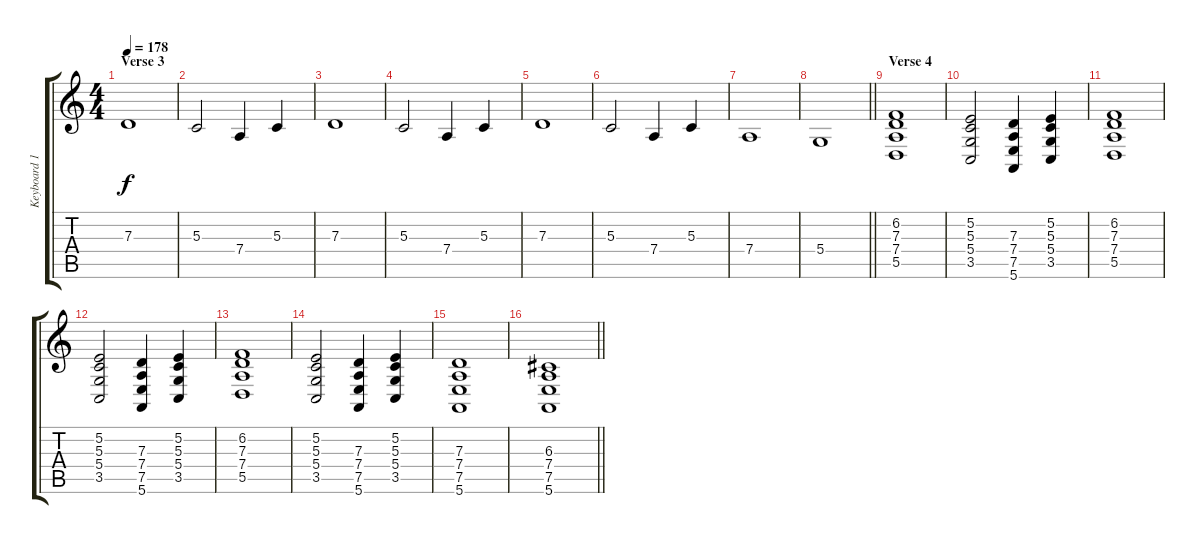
\track ("Keyboard 1" "Keyboard 1") {instrument synthstrings2}
\staff {score tabs}
\tuning (E4 B3 G3 D3 A2 E2) {hide}
\ts (4 4)
\section ("" "Verse 3")
\tempo 178
\clef g2
\ks c
7.3.1{dy f} |
5.3.2 7.4.4 5.3.4 |
7.3.1 |
5.3.2 7.4.4 5.3.4 |
7.3.1 |
5.3.2 7.4.4 5.3.4 |
7.4.1 |
\barLineRight lightlight
5.4.1 |
\section ("" "Verse 4")
(6.2 7.3 7.4 5.5).1 |
(5.2 5.3 5.4 3.5).2 (7.3 7.4 7.5 5.6).4 (5.2 5.3 5.4 3.5).4 |
(6.2 7.3 7.4 5.5).1 |
(5.2 5.3 5.4 3.5).2 (7.3 7.4 7.5 5.6).4 (5.2 5.3 5.4 3.5).4 |
(6.2 7.3 7.4 5.5).1 |
(5.2 5.3 5.4 3.5).2 (7.3 7.4 7.5 5.6).4 (5.2 5.3 5.4 3.5).4 |
(7.3 7.4 7.5 5.6).1 |
\barLineRight lightlight
(6.3 7.4 7.5 5.6).1
